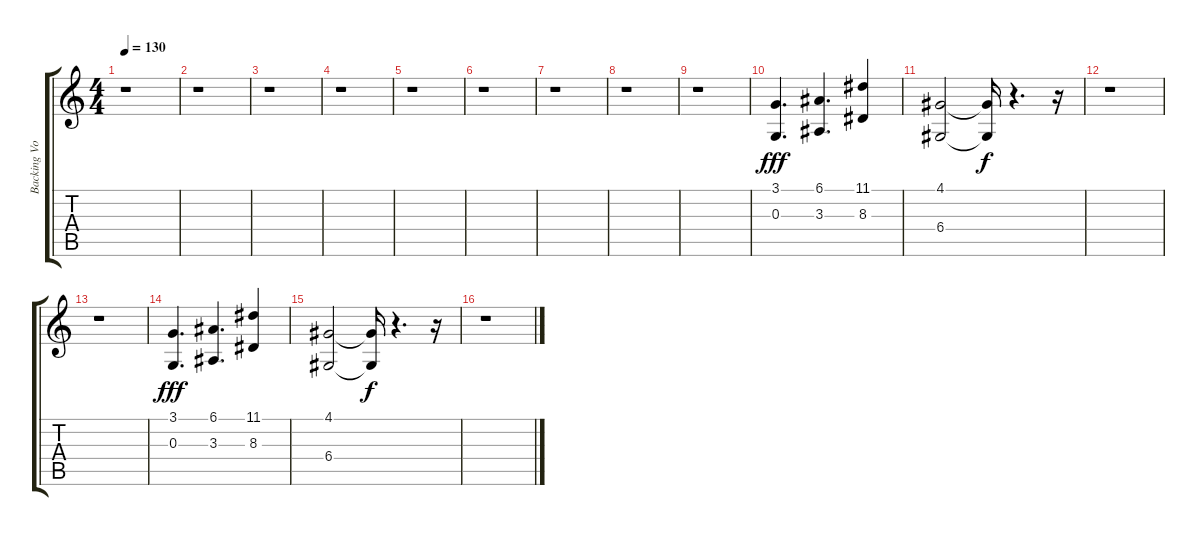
\track ("Backing Vocals" "Backing Vo") {instrument choiraahs}
\staff {score tabs}
\tuning (E4 B3 G3 D3 A2 E2) {hide}
\ts (4 4)
\tempo 130
\clef g2
\ks c
r.1{dy f} |
r.1 |
r.1 |
r.1 |
r.1 |
r.1 |
r.1 |
r.1 |
r.1 |
(3.1 0.3).4{d dy fff} (6.1 3.3).4{d} (11.1 8.3).4 |
(4.1 6.4).2 (4.1{t} 6.4{t}).16{dy f} r.4{d} r.16 |
r.1 |
r.1 |
(3.1 0.3).4{d dy fff} (6.1 3.3).4{d} (11.1 8.3).4 |
(4.1 6.4).2 (4.1{t} 6.4{t}).16{dy f} r.4{d} r.16 |
r.1
